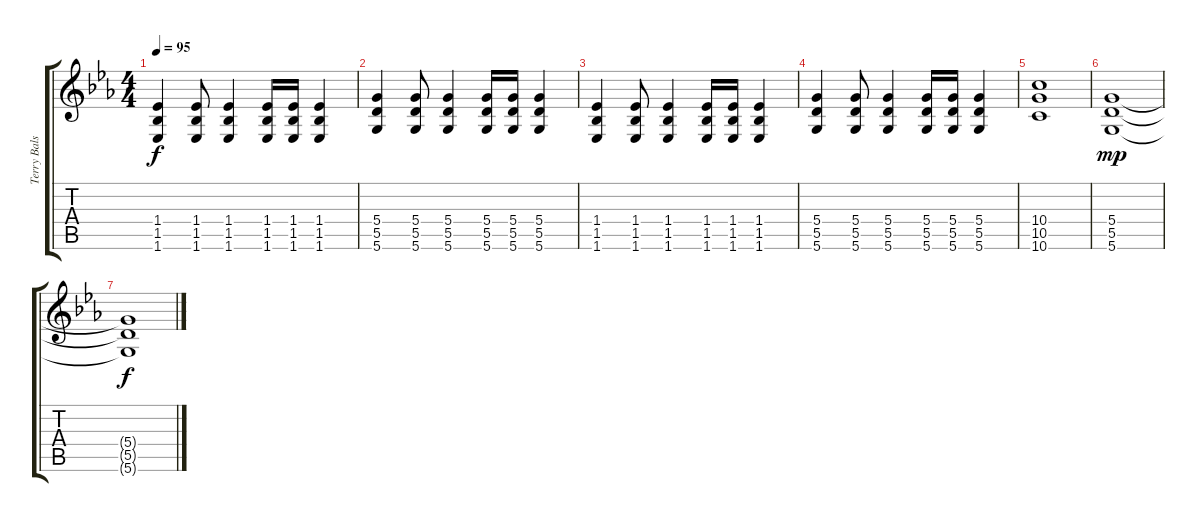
\track ("Terry Balsamo" "Terry Bals") {instrument overdrivenguitar}
\staff {score tabs}
\tuning (E4 B3 G3 D3 A2 D2) {hide}
\ts (4 4)
\tempo 95
\clef g2
\ks eb
(1.4 1.5 1.6).4{dy f} (1.4 1.5 1.6).8 (1.4 1.5 1.6).4 (1.4 1.5 1.6).16 (1.4 1.5 1.6).16 (1.4 1.5 1.6).4 |
(5.4 5.5 5.6).4 (5.4 5.5 5.6).8 (5.4 5.5 5.6).4 (5.4 5.5 5.6).16 (5.4 5.5 5.6).16 (5.4 5.5 5.6).4 |
(1.4 1.5 1.6).4 (1.4 1.5 1.6).8 (1.4 1.5 1.6).4 (1.4 1.5 1.6).16 (1.4 1.5 1.6).16 (1.4 1.5 1.6).4 |
(5.4 5.5 5.6).4 (5.4 5.5 5.6).8 (5.4 5.5 5.6).4 (5.4 5.5 5.6).16 (5.4 5.5 5.6).16 (5.4 5.5 5.6).4 |
(10.4 10.5 10.6).1 |
(5.4 5.5 5.6).1{dy mp} |
(5.4{t} 5.5{t} 5.6{t}).1{dy f}
